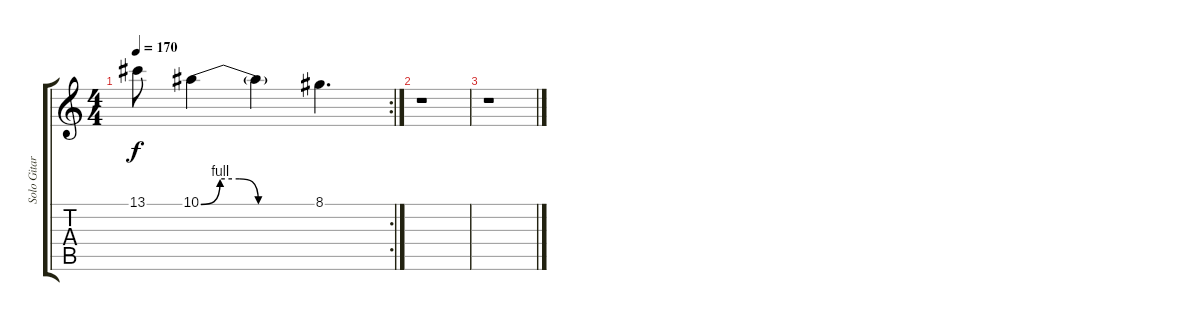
\track ("Solo Gitarre" "Solo Gitar") {instrument distortionguitar}
\staff {score tabs}
\tuning (C4 G3 Eb3 Bb2 F2 C2) {hide}
\rc 2
\ts (4 4)
\tempo 170
\clef g2
\ks c
13.1{t}.8{dy f} 10.1{be (custom 0 0 10 4 20 4 30 0 60 0)}.4 10.1{t}.4 8.1.4{d} |
r.1 |
r.1
